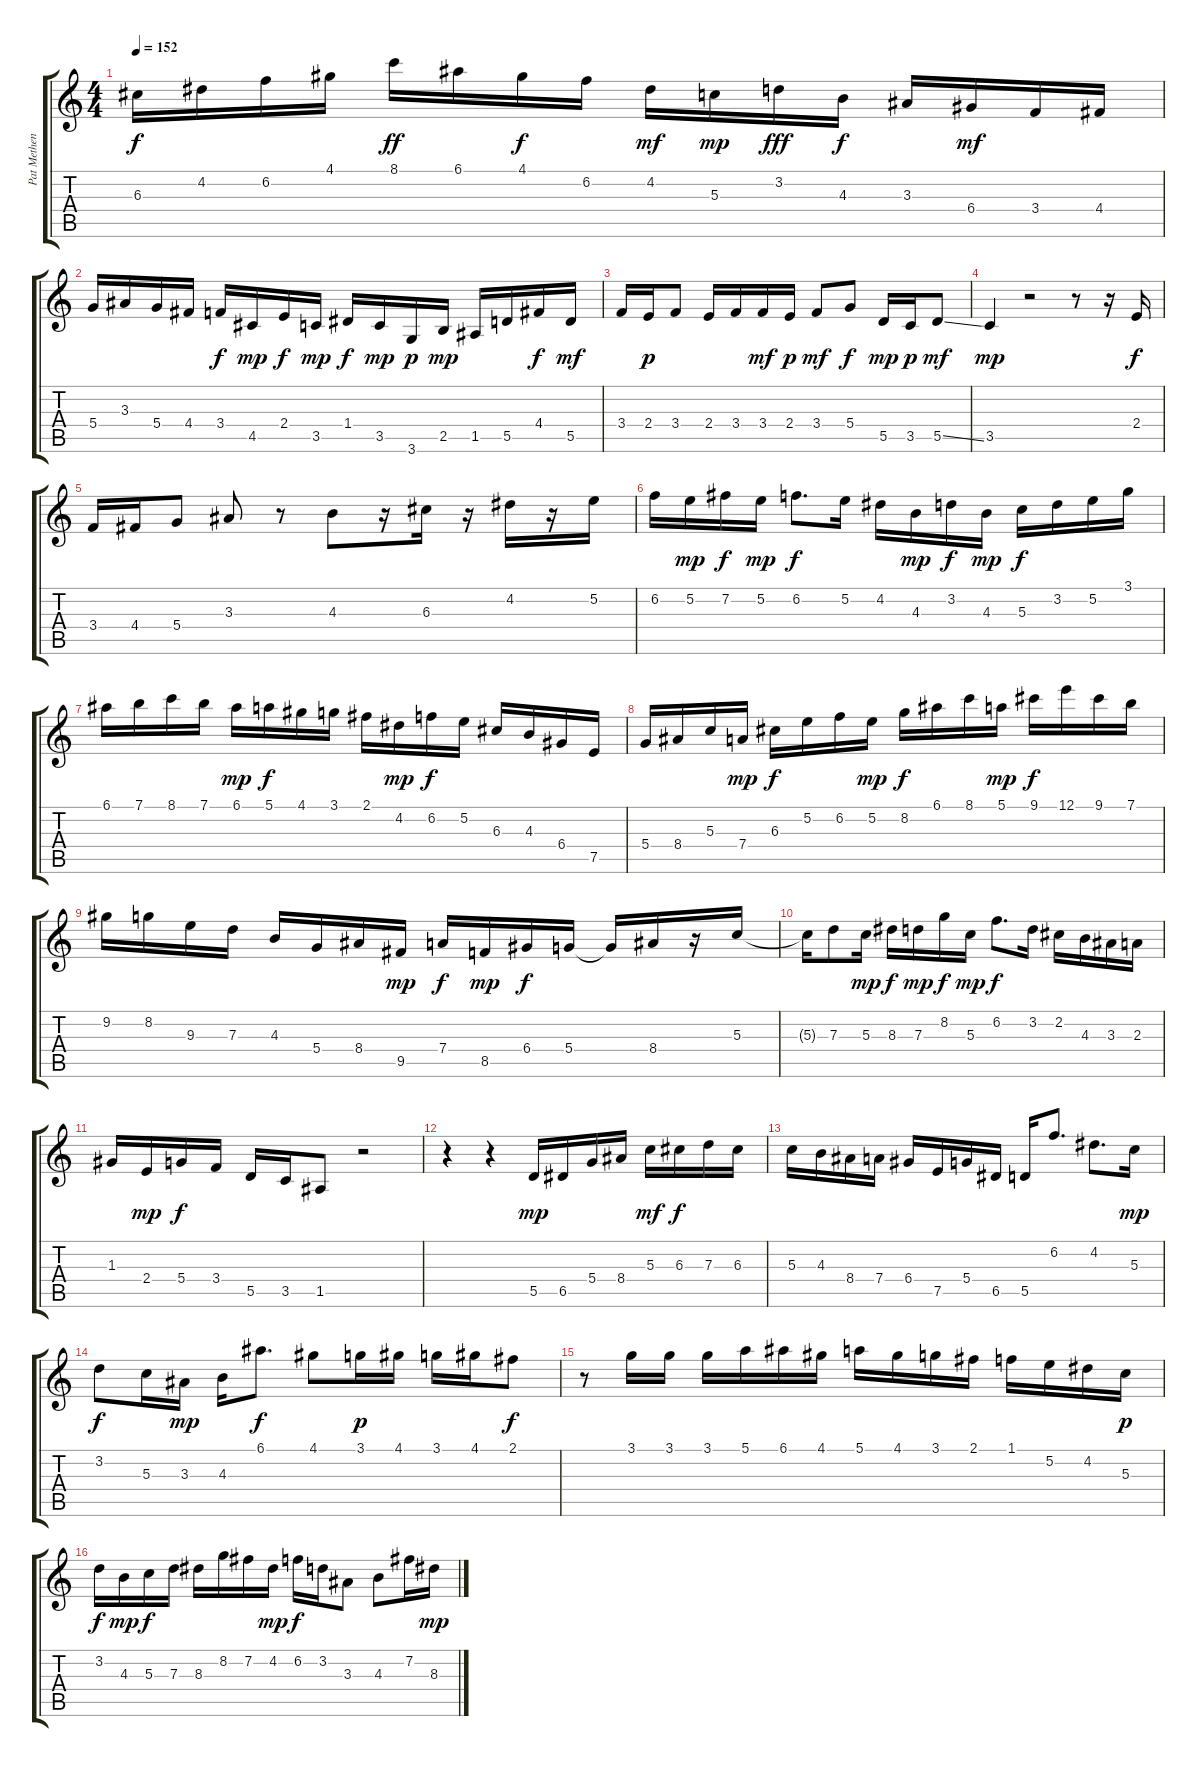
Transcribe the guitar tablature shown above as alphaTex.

\track ("Pat Metheny" "Pat Methen") {instrument electricguitarjazz}
\staff {score tabs}
\tuning (E4 B3 G3 D3 A2 E2) {hide}
\ts (4 4)
\tempo 152
\clef g2
\ks c
6.3.16{dy f} 4.2.16 6.2.16 4.1.16 8.1.16{dy ff} 6.1.16 4.1.16{dy f} 6.2.16 4.2.16{dy mf} 5.3.16{dy mp} 3.2.16{dy fff} 4.3.16{dy f} 3.3.16 6.4.16{dy mf} 3.4.16 4.4.16 |
5.4.16 3.3.16 5.4.16 4.4.16 3.4.16{dy f} 4.5.16{dy mp} 2.4.16{dy f} 3.5.16{dy mp} 1.4.16{dy f} 3.5.16{dy mp} 3.6.16{dy p} 2.5.16{dy mp} 1.5.16 5.5.16 4.4.16{dy f} 5.5.16{dy mf} |
3.4.16 2.4.16{dy p} 3.4.8 2.4.16 3.4.16 3.4.16{dy mf} 2.4.16{dy p} 3.4.8{dy mf} 5.4.8{dy f} 5.5.16{dy mp} 3.5.16{dy p} 5.5{ss}.8{dy mf} |
3.5.4{dy mp} r.2 r.8 r.16 2.4.16{dy f} |
3.4.16 4.4.16 5.4.8 3.3.8 r.8 4.3.8 r.16 6.3.16 r.16 4.2.16 r.16 5.2.16 |
6.2.16 5.2.16{dy mp} 7.2.16{dy f} 5.2.16{dy mp} 6.2.8{d dy f} 5.2.16 4.2.16 4.3.16{dy mp} 3.2.16{dy f} 4.3.16{dy mp} 5.3.16{dy f} 3.2.16 5.2.16 3.1.16 |
6.1.16 7.1.16 8.1.16 7.1.16 6.1.16{dy mp} 5.1.16{dy f} 4.1.16 3.1.16 2.1.16 4.2.16{dy mp} 6.2.16{dy f} 5.2.16 6.3.16 4.3.16 6.4.16 7.5.16 |
5.4.16 8.4.16 5.3.16 7.4.16{dy mp} 6.3.16{dy f} 5.2.16 6.2.16 5.2.16{dy mp} 8.2.16{dy f} 6.1.16 8.1.16 5.1.16{dy mp} 9.1.16{dy f} 12.1.16 9.1.16 7.1.16 |
9.2.16 8.2.16 9.3.16 7.3.16 4.3.16 5.4.16 8.4.16 9.5.16{dy mp} 7.4.16{dy f} 8.5.16{dy mp} 6.4.16{dy f} 5.4.16 5.4{t}.16 8.4.16 r.16 5.3.16 |
5.3{t}.16 7.3.8 5.3.16{dy mp} 8.3.16{dy f} 7.3.16{dy mp} 8.2.16{dy f} 5.3.16{dy mp} 6.2.8{d dy f} 3.2.16 2.2.16 4.3.16 3.3.16 2.3.16 |
1.3.16 2.4.16{dy mp} 5.4.16{dy f} 3.4.16 5.5.16 3.5.16 1.5.8 r.2 |
r.4 r.4 5.5.16{dy mp} 6.5.16 5.4.16 8.4.16 5.3.16{dy mf} 6.3.16{dy f} 7.3.16 6.3.16 |
5.3.16 4.3.16 8.4.16 7.4.16 6.4.16 7.5.16 5.4.16 6.5.16 5.5.16 6.2.8{d} 4.2.8{d} 5.3.16{dy mp} |
3.2.8{dy f} 5.3.16 3.3.16{dy mp} 4.3.16 6.1.8{d dy f} 4.1.8 3.1.16{dy p} 4.1.16 3.1.16 4.1.16 2.1.8{dy f} |
r.8 3.1.16 3.1.16 3.1.16 5.1.16 6.1.16 4.1.16 5.1.16 4.1.16 3.1.16 2.1.16 1.1.16 5.2.16 4.2.16 5.3.16{dy p} |
3.2.16{dy f} 4.3.16{dy mp} 5.3.16{dy f} 7.3.16 8.3.16 8.2.16 7.2.16 4.2.16{dy mp} 6.2.16{dy f} 3.2.16 3.3.8 4.3.8 7.2.16 8.3.16{dy mp}
